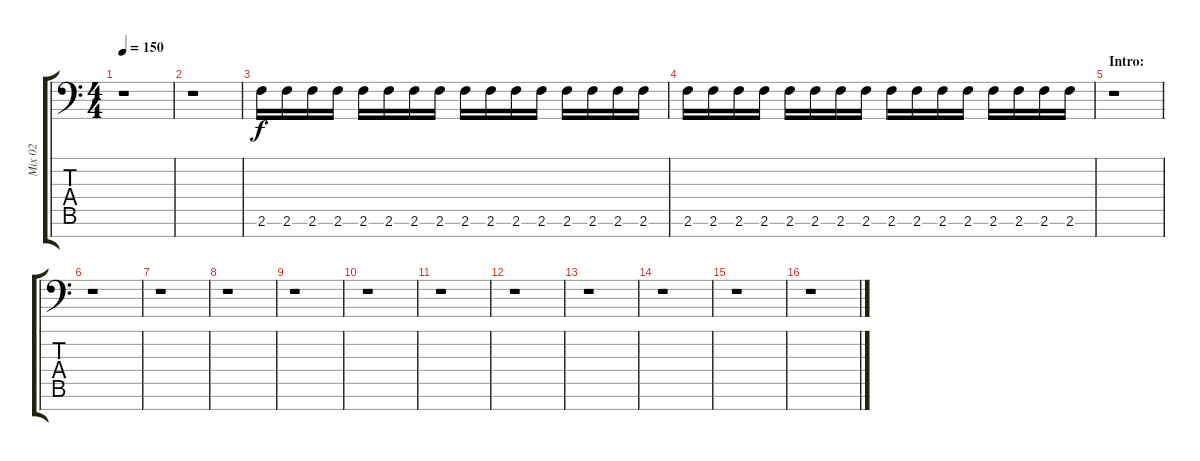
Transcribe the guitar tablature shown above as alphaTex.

\track ("Mix 02" "Mix 02") {instrument distortionguitar}
\staff {score tabs}
\tuning (Eb4 Bb3 Gb3 Db3 Ab2 Eb2 Bb1) {hide}
\ts (4 4)
\tempo 150
\clef f4
\ks c
r.1{dy f instrument distortionguitar} |
r.1 |
2.6.16{volume 10} 2.6.16 2.6.16 2.6.16 2.6.16 2.6.16 2.6.16 2.6.16 2.6.16 2.6.16 2.6.16 2.6.16 2.6.16 2.6.16 2.6.16 2.6.16 |
2.6.16 2.6.16 2.6.16 2.6.16 2.6.16 2.6.16 2.6.16 2.6.16 2.6.16 2.6.16 2.6.16 2.6.16 2.6.16 2.6.16 2.6.16 2.6.16 |
\section ("" "Intro:")
r.1 |
r.1 |
r.1 |
r.1 |
r.1 |
r.1 |
r.1 |
r.1 |
r.1 |
r.1 |
r.1 |
r.1
